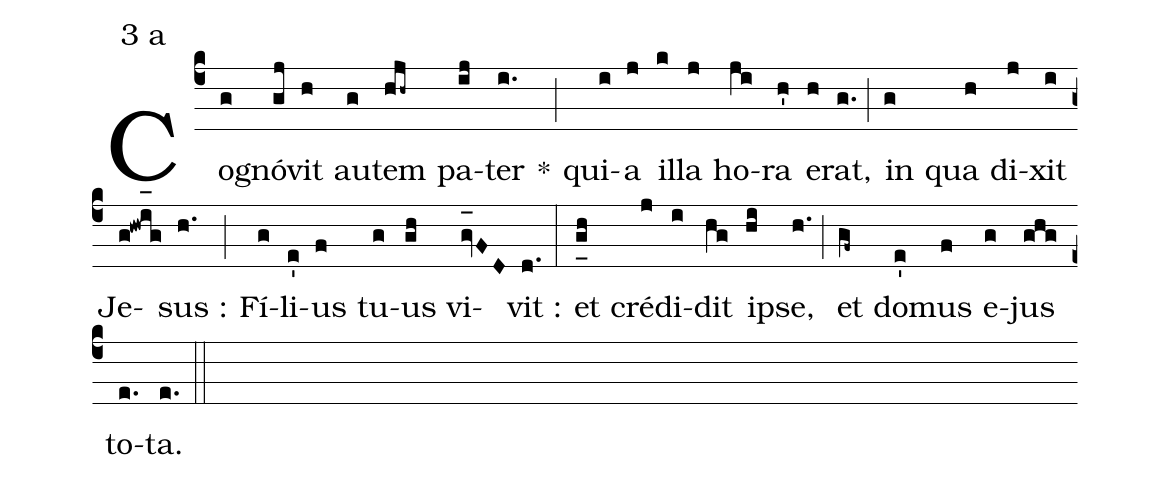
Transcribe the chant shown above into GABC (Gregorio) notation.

mode:3 a;
%%
(c4) Co(g)gnó(gj)vit(h) au(g)tem(hjh~) pa(ij)ter(i.) *(;) qui(i)a(j) il(k)la(j) ho(ji)ra(h') e(h)rat,(g.) (;) in(g) qua(h) di(j)xit(i) Je(g!hwi_[oh:h]g)sus :(h.) (;) Fí(g)li(e')us(f) tu(g)us(gh) vi(gv_[oh:h]FD)vit :(d.) (:) et(g_[uh:l]h) cré(j)di(i)dit(hg) i(hi)pse,(h.) (;) et(gf~) do(e')mus(f) e(g)jus(ghg) to(e.)ta.(e.) (::)
